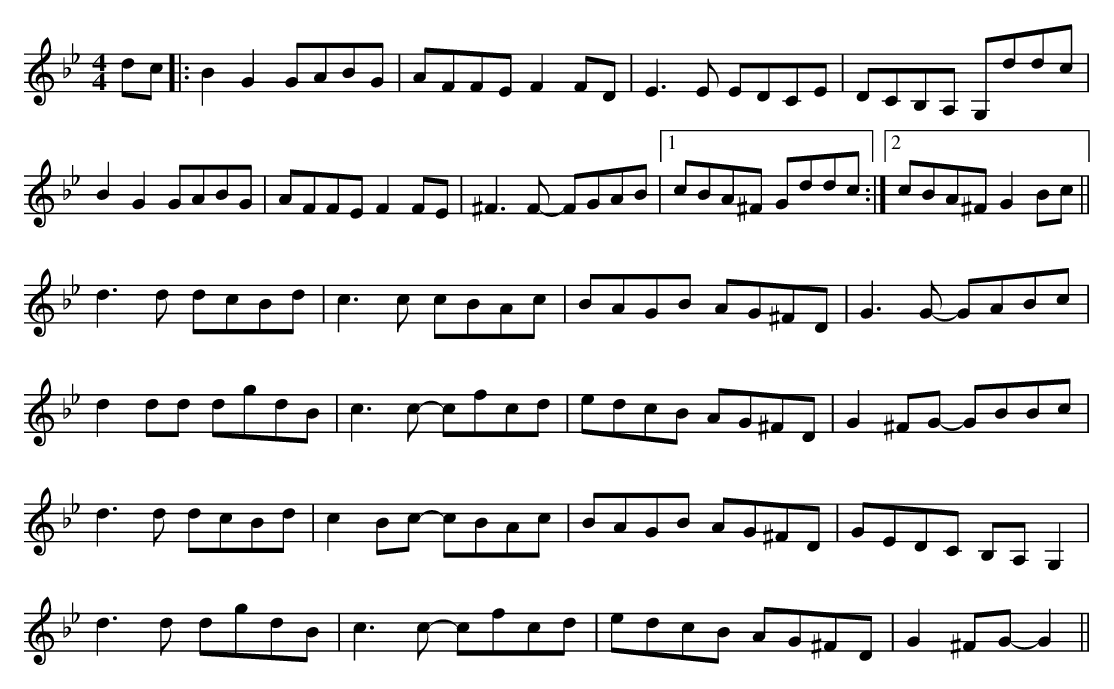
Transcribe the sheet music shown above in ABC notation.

X:1
M:4/4
K:Gmin
dc|:B2G2GABG|AFFE F2FD|E3E EDCE|DCB,A, G,ddc|
B2G2GABG|AFFE F2FE|^F3F- FGAB|1 cBA^F Gddc:|2 cBA^F G2Bc||
d3d dcBd|c3c cBAc|BAGB AG^FD|G3G- GABc|
d2dd dgdB|c3c- cfcd|edcB AG^FD|G2^FG- GBBc|
d3d dcBd|c2Bc- cBAc|BAGB AG^FD|GEDC B,A,G,2|
d3d dgdB|c3c- cfcd|edcB AG^FD|G2^FG- G2||
